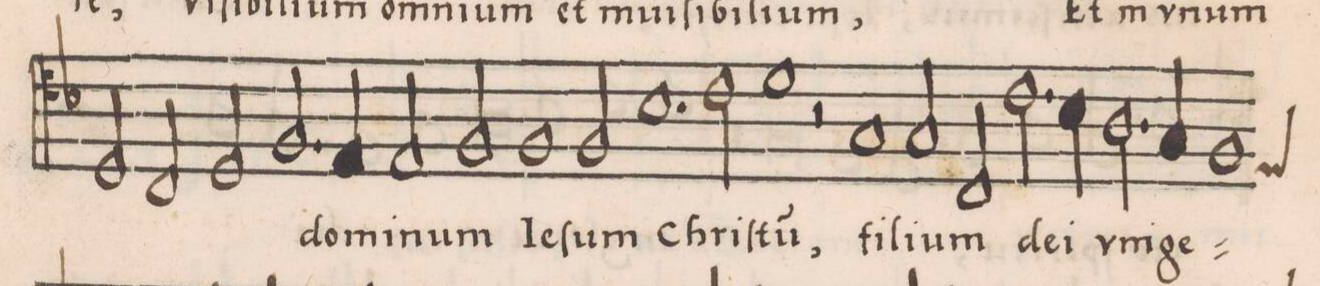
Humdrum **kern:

**kern	**text
*I"TENOR	*
*clefC4	*
*k[b-]	*
*M2/1	*
2D/	.
2C/	.
=16-	=16-
2D/	.
2.F/	do-
4E/	.
2E/	-mi-
=17-	=17-
2F/	-num
1F	Ie-
2F/	-ſum
=18-	=18-
1.B-	Chri-
2c\	.
=19-	=19-
1d	-ſtu(m),
2r	.
1G/	fi-
=20-	=20-
2G/	-li-
2C/	-um
2.c\	de-
=21-	=21-
4B-\	-i
2.A\	v-
4G/	-ni-
*custos:E	*
1F/	-ge-
=22-	=22-
*-	*-
